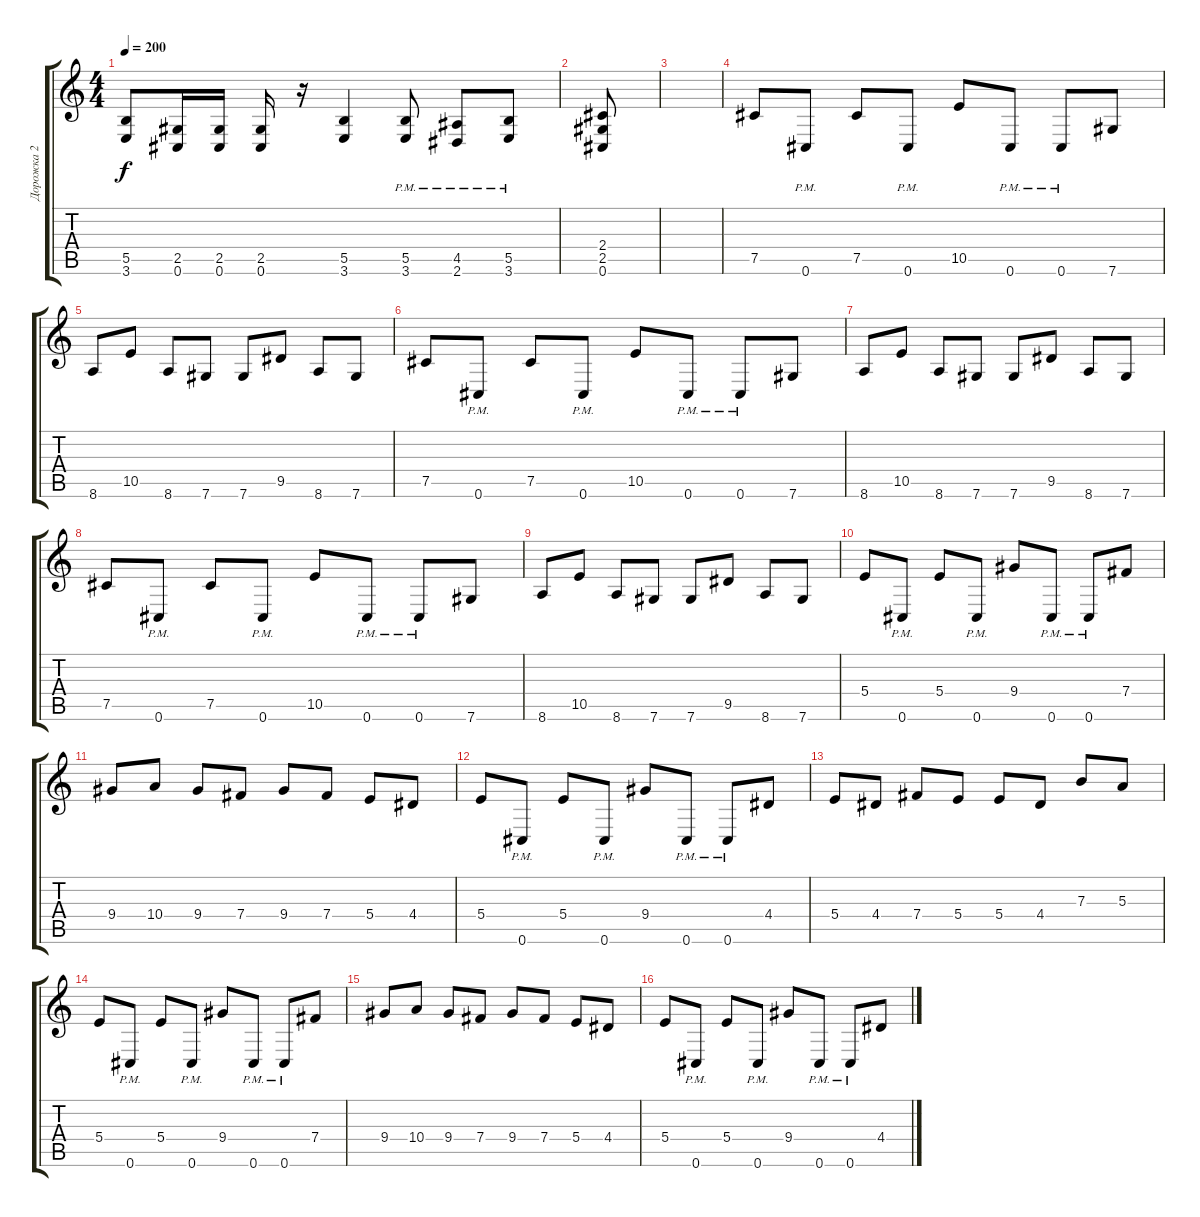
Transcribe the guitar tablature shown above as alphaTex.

\track ("Дорожка 2" "Дорожка 2") {instrument overdrivenguitar}
\staff {score tabs}
\tuning (Db4 Ab3 E3 B2 Gb2 Db2) {hide}
\ts (4 4)
\tempo 200
\clef g2
\ks c
(5.5 3.6).8{dy f} (2.5 0.6).16 (2.5 0.6).16 (2.5 0.6).16 r.16 (5.5 3.6).4 (5.5{pm} 3.6{pm}).8 (4.5{pm} 2.6{pm}).8 (5.5{pm} 3.6{pm}).8 |
(2.4 2.5 0.6).8 |
|
7.5.8 0.6{pm}.8 7.5.8 0.6{pm}.8 10.5.8 0.6{pm}.8 0.6{pm}.8 7.6.8 |
8.6.8 10.5.8 8.6.8 7.6.8 7.6.8 9.5.8 8.6.8 7.6.8 |
7.5.8 0.6{pm}.8 7.5.8 0.6{pm}.8 10.5.8 0.6{pm}.8 0.6{pm}.8 7.6.8 |
8.6.8 10.5.8 8.6.8 7.6.8 7.6.8 9.5.8 8.6.8 7.6.8 |
7.5.8 0.6{pm}.8 7.5.8 0.6{pm}.8 10.5.8 0.6{pm}.8 0.6{pm}.8 7.6.8 |
8.6.8 10.5.8 8.6.8 7.6.8 7.6.8 9.5.8 8.6.8 7.6.8 |
5.4.8 0.6{pm}.8 5.4.8 0.6{pm}.8 9.4.8 0.6{pm}.8 0.6{pm}.8 7.4.8 |
9.4.8 10.4.8 9.4.8 7.4.8 9.4.8 7.4.8 5.4.8 4.4.8 |
5.4.8 0.6{pm}.8 5.4.8 0.6{pm}.8 9.4.8 0.6{pm}.8 0.6{pm}.8 4.4.8 |
5.4.8 4.4.8 7.4.8 5.4.8 5.4.8 4.4.8 7.3.8 5.3.8 |
5.4.8 0.6{pm}.8 5.4.8 0.6{pm}.8 9.4.8 0.6{pm}.8 0.6{pm}.8 7.4.8 |
9.4.8 10.4.8 9.4.8 7.4.8 9.4.8 7.4.8 5.4.8 4.4.8 |
5.4.8 0.6{pm}.8 5.4.8 0.6{pm}.8 9.4.8 0.6{pm}.8 0.6{pm}.8 4.4.8
